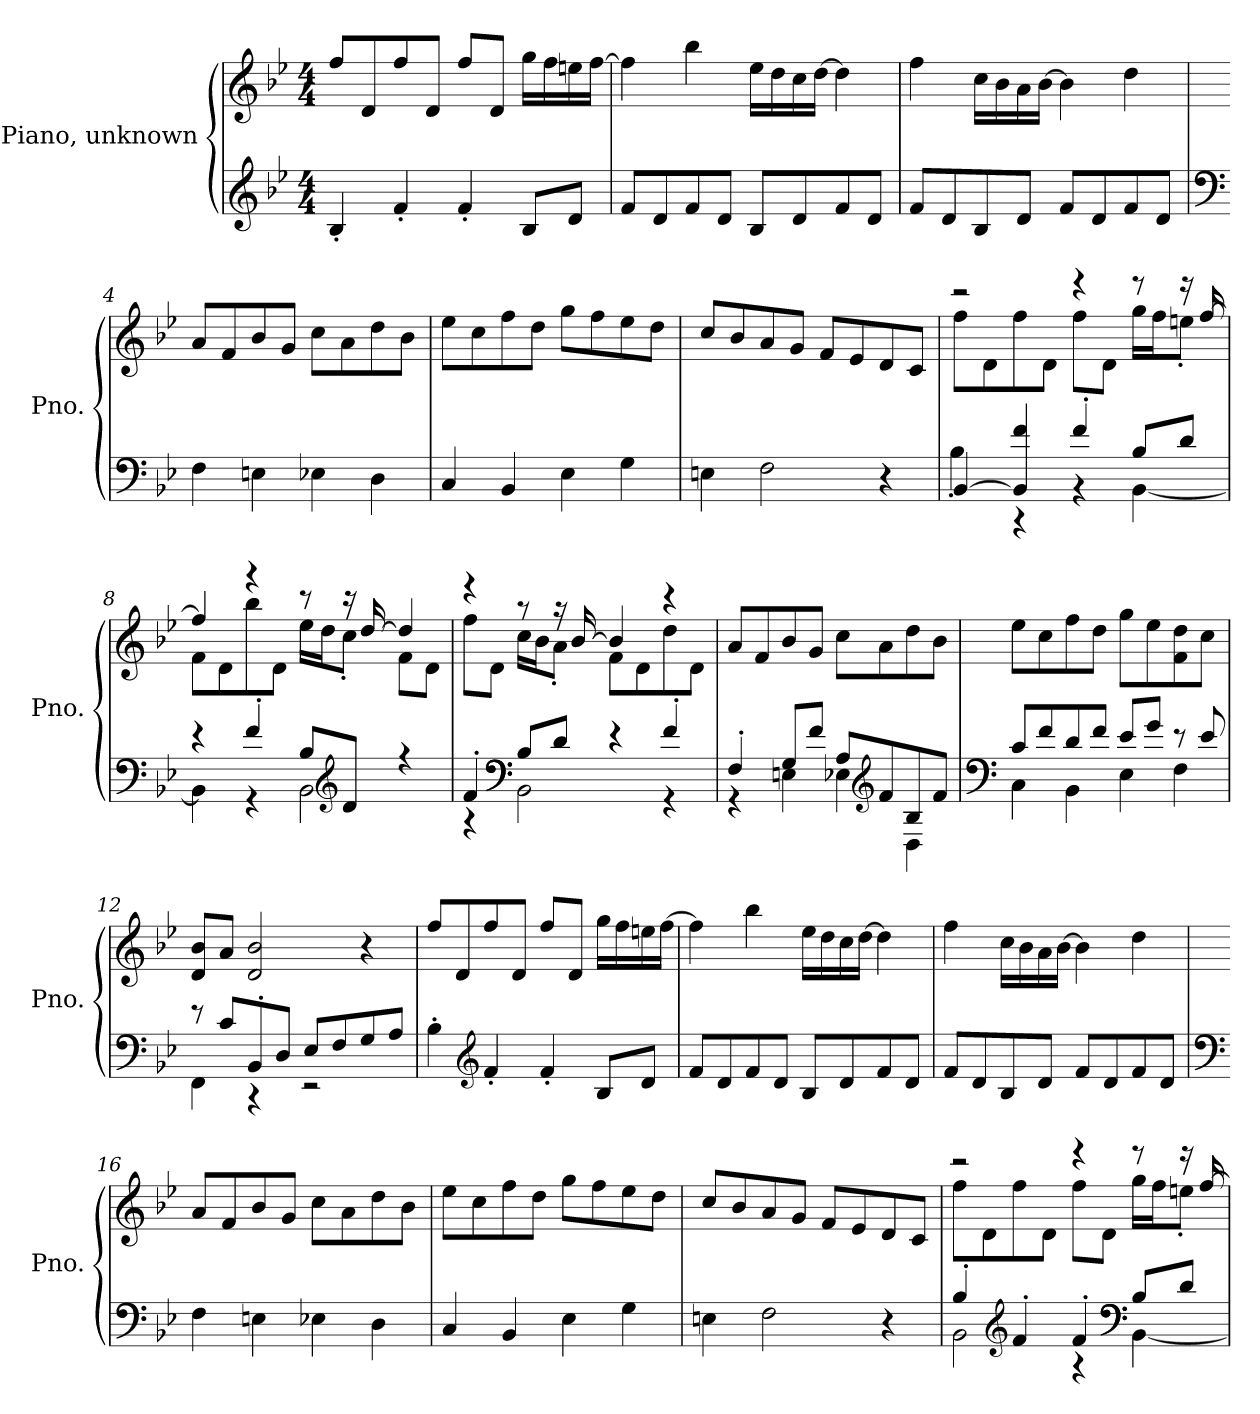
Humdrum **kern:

**kern	**kern
*part1	*part1
*staff2	*staff1
*I"Piano, unknown	*
*I'Pno.	*
*clefG2	*clefG2
*k[b-e-]	*k[b-e-]
*M4/4	*M4/4
*MM120	*MM120
=1	=1
4B-'/	8ff/L
.	8d/
4f'/	8ff/
.	8d/J
4f'/	8ff/L
.	8d/J
8B-/L	16gg\LL
.	16ff\
8d/J	16een\
.	[16ff\JJ
=2	=2
8f/L	4ff\]
8d/	.
8f/	4bb-\
8d/J	.
8B-/L	16ee-\LL
.	16dd\
8d/	16cc\
.	[16dd\JJ
8f/	4dd\]
8d/J	.
=3	=3
8f/L	4ff\
8d/	.
8B-/	16cc\LL
.	16b-\
8d/J	16a\
.	[16b-\JJ
8f/L	4b-\]
8d/	.
8f/	4dd\
8d/J	.
=4	=4
*clefF4	*
4F\	8a/L
.	8f/
4En\	8b-/
.	8g/J
4E-X\	8cc\L
.	8a\
4D\	8dd\
.	8b-\J
!!LO:LB:g=z
=5	=5
4C/	8ee-\L
.	8cc\
4BB-/	8ff\
.	8dd\J
4E-\	8gg\L
.	8ff\
4G\	8ee-\
.	8dd\J
=6	=6
4En\	8cc/L
.	8b-/
2F\	8a/
.	8g/J
.	8f/L
.	8e-/
4r	8d/
.	8c/J
=7	=7
*^	*^
[4BB-/	4B-'\	2r	8ff\L
.	.	.	8d\
4BB-/] 4f/	4r	.	8ff\
.	.	.	8d\J
4f'/	4r	4r	8ff\L
.	.	.	8d\J
8B-/L	[4BB-\	8r	16gg\LL
.	.	.	16ff\J
8d/J	.	16r	8een'\J
.	.	[16ff/	.
=8	=8	=8	=8
4r	4BB-\]	4ff/]	8f\L
.	.	.	8d\
4f'/	4r	4r	8bb-\
.	.	.	8d\J
8B-/L	2BB-\	8r	16ee-\LL
.	.	.	16dd\J
*clefG2	*	*	*
8d/J	.	16r	8cc'\J
.	.	[16dd/	.
4r	.	4dd/]	8f\L
.	.	.	8d\J
!!LO:LB:g=z	!!
=9	=9	=9	=9
4f'/	4r	4r	8ff\L
.	.	.	8d\J
*clefF4	*	*	*
8B-/L	2BB-\	8r	16cc\LL
.	.	.	16b-\J
8d/J	.	16r	8a'\J
.	.	[16b-/	.
4r	.	4b-/]	8f\L
.	.	.	8d\
4f'/	4r	4r	8dd\
.	.	.	8d\J
*	*	*v	*v
=10	=10	=10
4F'/	4r	8a/L
.	.	8f/
8G/L	4En\	8b-/
8f/J	.	8g/J
8A/L	4E-X\	8cc\L
*clefG2	*	*
8f/	.	8a\
8B-/	4D\	8dd\
8f/J	.	8b-\J
=11	=11	=11
*clefF4	*	*
8c/L	4C\	8ee-\L
8f/	.	8cc\
8d/	4BB-\	8ff\
8f/J	.	8dd\J
8e-/L	4E-\	8gg\L
8g/J	.	8ee-\
8r	4F\	8f\ 8dd\
8e-/	.	8cc\J
=12	=12	=12
8r	4FF\	8d/ 8b-/L
8c/L	.	8a/J
8BB-'/	4r	2d/ 2b-/
8D/J	.	.
8E-/L	2r	.
8F/	.	.
8G/	.	4r
8A/J	.	.
*v	*v	*
!!LO:LB:g=z
=13	=13
4B-'\	8ff/L
.	8d/
*clefG2	*
4f'/	8ff/
.	8d/J
4f'/	8ff/L
.	8d/J
8B-/L	16gg\LL
.	16ff\
8d/J	16een\
.	[16ff\JJ
=14	=14
8f/L	4ff\]
8d/	.
8f/	4bb-\
8d/J	.
8B-/L	16ee-\LL
.	16dd\
8d/	16cc\
.	[16dd\JJ
8f/	4dd\]
8d/J	.
=15	=15
8f/L	4ff\
8d/	.
8B-/	16cc\LL
.	16b-\
8d/J	16a\
.	[16b-\JJ
8f/L	4b-\]
8d/	.
8f/	4dd\
8d/J	.
=16	=16
*clefF4	*
4F\	8a/L
.	8f/
4En\	8b-/
.	8g/J
4E-X\	8cc\L
.	8a\
4D\	8dd\
.	8b-\J
!!LO:LB:g=z
=17	=17
4C/	8ee-\L
.	8cc\
4BB-/	8ff\
.	8dd\J
4E-\	8gg\L
.	8ff\
4G\	8ee-\
.	8dd\J
=18	=18
4En\	8cc/L
.	8b-/
2F\	8a/
.	8g/J
.	8f/L
.	8e-/
4r	8d/
.	8c/J
=19	=19
*^	*^
4B-'/	2BB-\	2r	8ff\L
.	.	.	8d\
*clefG2	*	*	*
4f'/	.	.	8ff\
.	.	.	8d\J
4f'/	4r	4r	8ff\L
.	.	.	8d\J
*clefF4	*	*	*
8B-/L	[4BB-\	8r	16gg\LL
.	.	.	16ff\J
8d/J	.	16r	8een'\J
.	.	[16ff/	.
*v	*v	*	*
*	*v	*v
=	=
*-	*-
